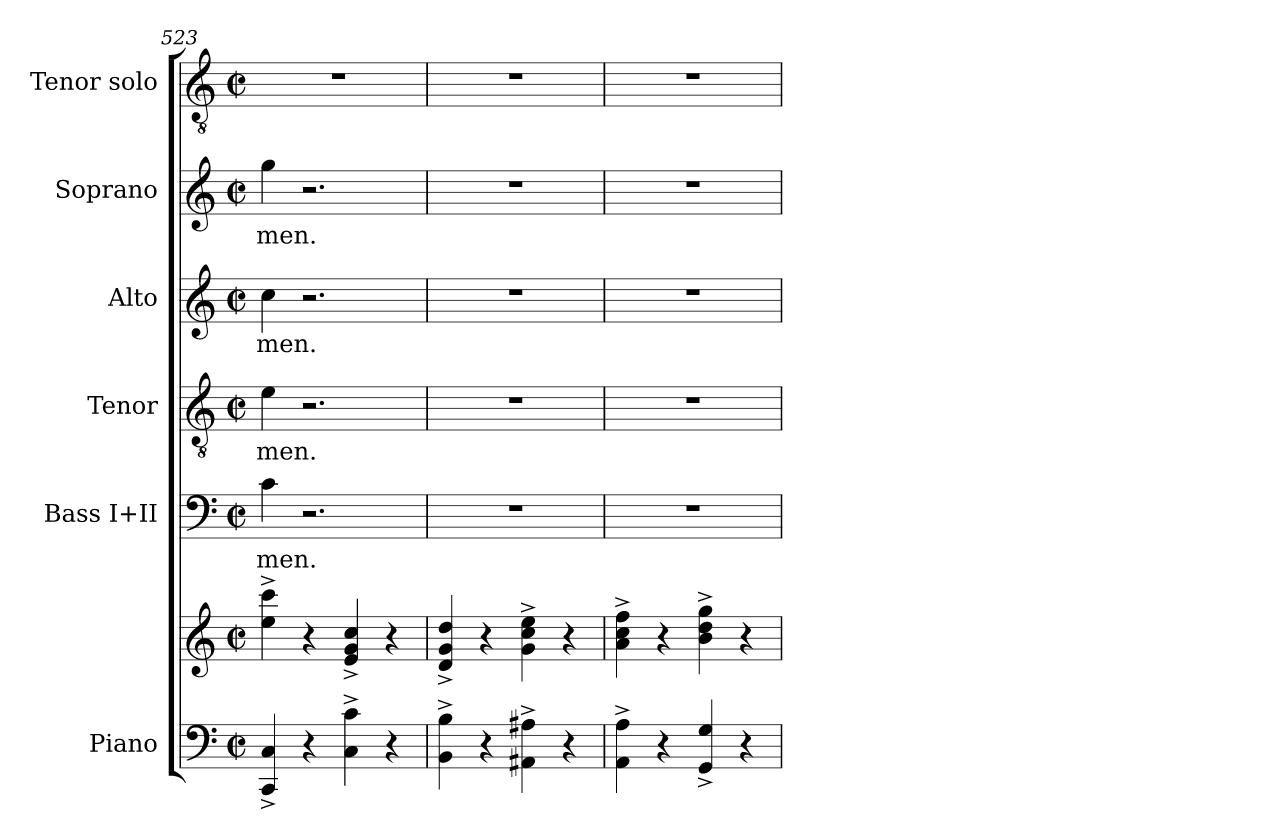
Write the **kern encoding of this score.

**kern	**kern	**kern	**text	**kern	**text	**kern	**text	**kern	**text	**kern
*part6	*part6	*part5	*part5	*part4	*part4	*part3	*part3	*part2	*part2	*part1
*staff7	*staff6	*staff5	*staff5	*staff4	*staff4	*staff3	*staff3	*staff2	*staff2	*staff1
*I"Piano	*	*I"Bass I+II	*	*I"Tenor	*	*I"Alto	*	*I"Soprano	*	*I"Tenor solo
*I'Pno.	*	*I'B.I+II	*	*I'T.	*	*I'A.	*	*I'S.	*	*I'T.s
*clefF4	*clefG2	*clefF4	*	*clefGv2	*	*clefG2	*	*clefG2	*	*clefGv2
*k[]	*k[]	*k[]	*	*k[]	*	*k[]	*	*k[]	*	*k[]
*M2/2	*M2/2	*M2/2	*	*M2/2	*	*M2/2	*	*M2/2	*	*M2/2
*met(c|)	*met(c|)	*met(c|)	*	*met(c|)	*	*met(c|)	*	*met(c|)	*	*met(c|)
=523	=523	=523	=523	=523	=523	=523	=523	=523	=523	=523
4CC/^ 4C/^	4ee\^ 4ccc\^	4c\	-men.	4e\	-men.	4cc\	-men.	4gg\	-men.	1r
4r	4r	2.r	.	2.r	.	2.r	.	2.r	.	.
4C\^ 4c\^	4e/^ 4g/^ 4cc/^	.	.	.	.	.	.	.	.	.
4r	4r	.	.	.	.	.	.	.	.	.
=524	=524	=524	=524	=524	=524	=524	=524	=524	=524	=524
4BB\^ 4B\^	4d/^ 4g/^ 4dd/^	1r	.	1r	.	1r	.	1r	.	1r
4r	4r	.	.	.	.	.	.	.	.	.
4AA#X\^ 4A#X\^	4g\^ 4cc\^ 4ee\^	.	.	.	.	.	.	.	.	.
4r	4r	.	.	.	.	.	.	.	.	.
=525	=525	=525	=525	=525	=525	=525	=525	=525	=525	=525
4AA\^ 4A\^	4a\^ 4cc\^ 4ff\^	1r	.	1r	.	1r	.	1r	.	1r
4r	4r	.	.	.	.	.	.	.	.	.
4GG/^ 4G/^	4b\^ 4dd\^ 4gg\^	.	.	.	.	.	.	.	.	.
4r	4r	.	.	.	.	.	.	.	.	.
=	=	=	=	=	=	=	=	=	=	=
*-	*-	*-	*-	*-	*-	*-	*-	*-	*-	*-
